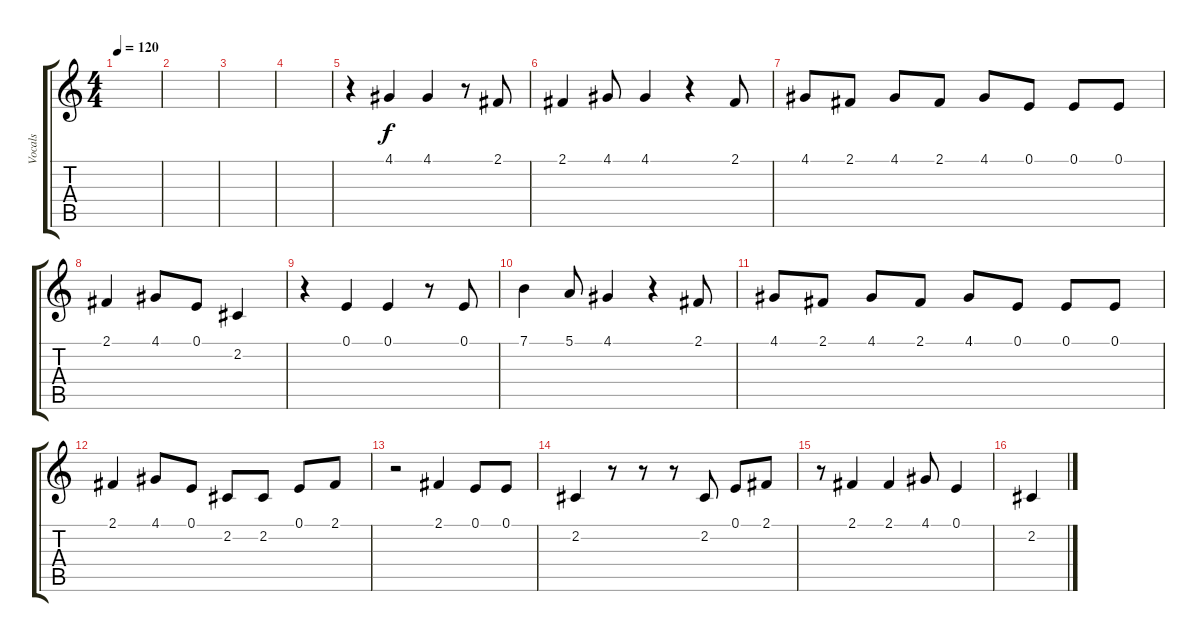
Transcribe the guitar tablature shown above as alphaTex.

\track ("Vocals" "Vocals") {instrument shanai}
\staff {score tabs}
\tuning (E4 B3 G3 D3 A2 E2) {hide}
\ts (4 4)
\tempo 120
\clef g2
\ks c
|
|
|
|
r.4 4.1.4 4.1.4 r.8 2.1.8 |
2.1.4 4.1.8 4.1.4 r.4 2.1.8 |
4.1.8 2.1.8 4.1.8 2.1.8 4.1.8 0.1.8 0.1.8 0.1.8 |
2.1.4 4.1.8 0.1.8 2.2.4 |
r.4 0.1.4 0.1.4 r.8 0.1.8 |
7.1.4 5.1.8 4.1.4 r.4 2.1.8 |
4.1.8 2.1.8 4.1.8 2.1.8 4.1.8 0.1.8 0.1.8 0.1.8 |
2.1.4 4.1.8 0.1.8 2.2.8 2.2.8 0.1.8 2.1.8 |
r.2 2.1.4 0.1.8 0.1.8 |
2.2.4 r.8 r.8 r.8 2.2.8 0.1.8 2.1.8 |
r.8 2.1.4 2.1.4 4.1.8 0.1.4 |
2.2.4
